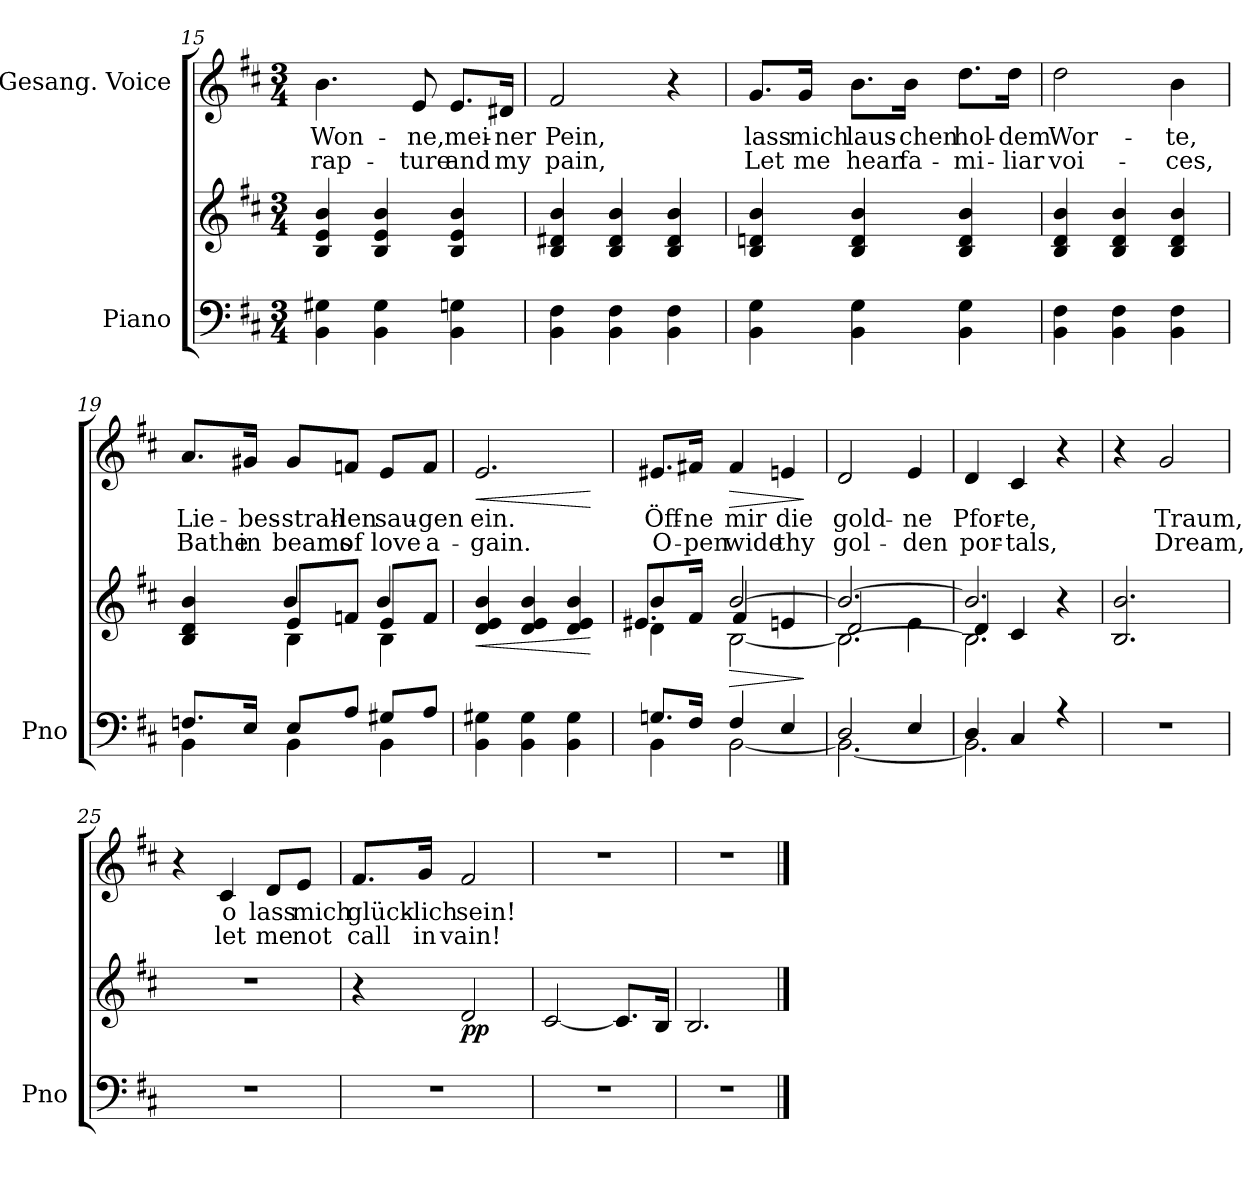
**kern	**kern	**dynam	**kern	**text	**text	**dynam
*part2	*part2	*part2	*part1	*part1	*part1	*part1
*staff3	*staff2	*staff2/3	*staff1	*staff1	*staff1	*staff1
*I"Piano	*	*	*I"Gesang. Voice	*	*	*
*I'Pno	*	*	*	*	*	*
!!LO:LB:g=z
*clefF4	*clefG2	*	*clefG2	*	*	*
*k[f#c#]	*k[f#c#]	*	*k[f#c#]	*	*	*
*M3/4	*M3/4	*	*M3/4	*	*	*
=15	=15	=15	=15	=15	=15	=15
!	!	!	!	!LO:LY:b	!LO:LY:b	!
4BB\ 4G#X\	4B/ 4e/ 4b/	.	4.b\	Won-	rap-	.
4BB\ 4G#\	4B/ 4e/ 4b/	.	.	.	.	.
!	!	!	!	!LO:LY:b	!LO:LY:b	!
.	.	.	8e/	-ne,	-ture	.
!	!	!	!	!LO:LY:b	!LO:LY:b	!
4BB\ 4Gn\	4B/ 4e/ 4b/	.	8.e/L	mei-	and	.
!	!	!	!	!LO:LY:b	!LO:LY:b	!
.	.	.	16d#X/Jk	-ner	my	.
=16	=16	=16	=16	=16	=16	=16
!	!	!	!	!LO:LY:b	!LO:LY:b	!
4BB\ 4F#\	4B/ 4d#X/ 4b/	.	2f#/	Pein,	pain,	.
4BB\ 4F#\	4B/ 4d#/ 4b/	.	.	.	.	.
4BB\ 4F#\	4B/ 4d#/ 4b/	.	4r	.	.	.
=17	=17	=17	=17	=17	=17	=17
!	!	!	!	!LO:LY:b	!LO:LY:b	!
4BB\ 4G\	4B/ 4dn/ 4b/	.	8.g/L	lass	Let	.
!	!	!	!	!LO:LY:b	!LO:LY:b	!
.	.	.	16g/Jk	mich	me	.
!	!	!	!	!LO:LY:b	!LO:LY:b	!
4BB\ 4G\	4B/ 4d/ 4b/	.	8.b\L	laus-	hear	.
!	!	!	!	!LO:LY:b	!LO:LY:b	!
.	.	.	16b\Jk	-chen	fa-	.
!	!	!	!	!LO:LY:b	!LO:LY:b	!
4BB\ 4G\	4B/ 4d/ 4b/	.	8.dd\L	hol-	-mi-	.
!	!	!	!	!LO:LY:b	!LO:LY:b	!
.	.	.	16dd\Jk	-dem	-liar	.
=18	=18	=18	=18	=18	=18	=18
!	!	!	!	!LO:LY:b	!LO:LY:b	!
4BB\ 4F#\	4B/ 4d/ 4b/	.	2dd\	Wor-	voi-	.
4BB\ 4F#\	4B/ 4d/ 4b/	.	.	.	.	.
!	!	!	!	!LO:LY:b	!LO:LY:b	!
4BB\ 4F#\	4B/ 4d/ 4b/	.	4b\	-te,	-ces,	.
=19	=19	=19	=19	=19	=19	=19
*^	*^	*	*	*	*	*
*	*	*	*^	*	*	*	*	*
!	!	!	!	!	!	!	!LO:LY:b	!LO:LY:b	!
8.Fn/L	4BB\	4B/ 4d/ 4b/	4ryy	4ryy	.	8.a/L	Lie-	Bathe	.
!	!	!	!	!	!	!	!LO:LY:b	!LO:LY:b	!
16E/Jk	.	.	.	.	.	16g#X/Jk	-bes-	in	.
!	!	!	!	!	!	!	!LO:LY:b	!LO:LY:b	!
8E/L	4BB\	8e/L	4b/	4B\	.	8g#/L	-strah-	beams	.
!	!	!	!	!	!	!	!LO:LY:b	!LO:LY:b	!
8A/J	.	8fn/J	.	.	.	8fn/J	-len	of	.
!	!	!	!	!	!	!	!LO:LY:b	!LO:LY:b	!
8G#X/L	4BB\	8e/L	4b/	4B\	.	8e/L	sau-	love	.
!	!	!	!	!	!	!	!LO:LY:b	!LO:LY:b	!
8A/J	.	8f/J	.	.	.	8f/J	-gen	a-	.
*v	*v	*	*	*	*	*	*	*	*
*	*v	*v	*v	*	*	*	*	*
=20	=20	=20	=20	=20	=20	=20
!	!	!LO:HP:b	!	!LO:LY:b	!LO:LY:b	!LO:HP:b
4BB\ 4G#X\	4d/ 4e/ 4b/	<	2.e/	ein.	-gain.	<
4BB\ 4G#\	4d/ 4e/ 4b/	.	.	.	.	.
4BB\ 4G#\	4d/ 4e/ 4b/	.	.	.	.	.
.	.	[	.	.	.	[
!!LO:LB:g=z
=21	=21	=21	=21	=21	=21	=21
*^	*^	*	*	*	*	*
*	*	*	*^	*	*	*	*	*
!	!	!	!	!	!	!	!LO:LY:b	!LO:LY:b	!
8.Gn/L	4BB\	4b/	4d\	8.e#X/L	.	8.e#X/L	Öff-	O-	.
!	!	!	!	!	!	!	!LO:LY:b	!LO:LY:b	!
16F#/Jk	.	.	.	16f#/Jk	.	16f#X/Jk	-ne	-pen	.
!	!	!	!	!	!LO:HP:b	!	!LO:LY:b	!LO:LY:b	!LO:HP:b
4F#/	[2BB\	[2b/	[2B\	4f#/	>	4f#/	mir	wide	>
!	!	!	!	!	!	!	!LO:LY:b	!LO:LY:b	!
4E/	.	.	.	4en/	.	4en/	die	thy	.
*v	*v	*	*	*	*	*	*	*	*
*	*v	*v	*v	*	*	*	*	*
.	.	]	.	.	.	]
=22	=22	=22	=22	=22	=22	=22
*^	*^	*	*	*	*	*
*	*	*	*^	*	*	*	*	*
!	!	!	!	!	!	!	!LO:LY:b	!LO:LY:b	!
2D/	2.BB\_	2.b/_	2d/	2.B\_	.	2d/	gold-	gol-	.
!	!	!	!	!	!	!	!LO:LY:b	!LO:LY:b	!
4E/	.	.	4e\	.	.	4e/	-ne	-den	.
=23	=23	=23	=23	=23	=23	=23	=23	=23	=23
!	!	!	!	!	!	!	!LO:LY:b	!LO:LY:b	!
4D/	2.BB\]	2.b/]	4d/	2.B\]	.	4d/	Pfor-	por-	.
!	!	!	!	!	!	!	!LO:LY:b	!LO:LY:b	!
4C#/	.	.	4c#/	.	.	4c#/	-te,	-tals,	.
4r	.	.	4r	.	.	4r	.	.	.
*v	*v	*	*	*	*	*	*	*	*
*	*v	*v	*v	*	*	*	*	*
=24	=24	=24	=24	=24	=24	=24
2.r	2.B/ 2.b/	.	4r	.	.	.
!	!	!	!	!LO:LY:b	!LO:LY:b	!
.	.	.	2g/	Traum,	Dream,	.
=25	=25	=25	=25	=25	=25	=25
2.r	2.r	.	4r	.	.	.
!	!	!	!	!LO:LY:b	!LO:LY:b	!
.	.	.	4c#/	o	let	.
!	!	!	!	!LO:LY:b	!LO:LY:b	!
.	.	.	8d/L	lass	me	.
!	!	!	!	!LO:LY:b	!LO:LY:b	!
.	.	.	8e/J	mich	not	.
=26	=26	=26	=26	=26	=26	=26
!	!	!	!	!LO:LY:b	!LO:LY:b	!
2.r	4r	.	8.f#/L	glück-	call	.
!	!	!	!	!LO:LY:b	!LO:LY:b	!
.	.	.	16g/Jk	-lich	in	.
!	!	!LO:DY:b	!	!LO:LY:b	!LO:LY:b	!
.	2d/	pp	2f#/	sein!	vain!	.
=27	=27	=27	=27	=27	=27	=27
2.r	[2c#/	.	2.r	.	.	.
.	8.c#/L]	.	.	.	.	.
.	16B/Jk	.	.	.	.	.
=28	=28	=28	=28	=28	=28	=28
2.r	2.B/	.	2.r	.	.	.
==	==	==	==	==	==	==
*-	*-	*-	*-	*-	*-	*-
